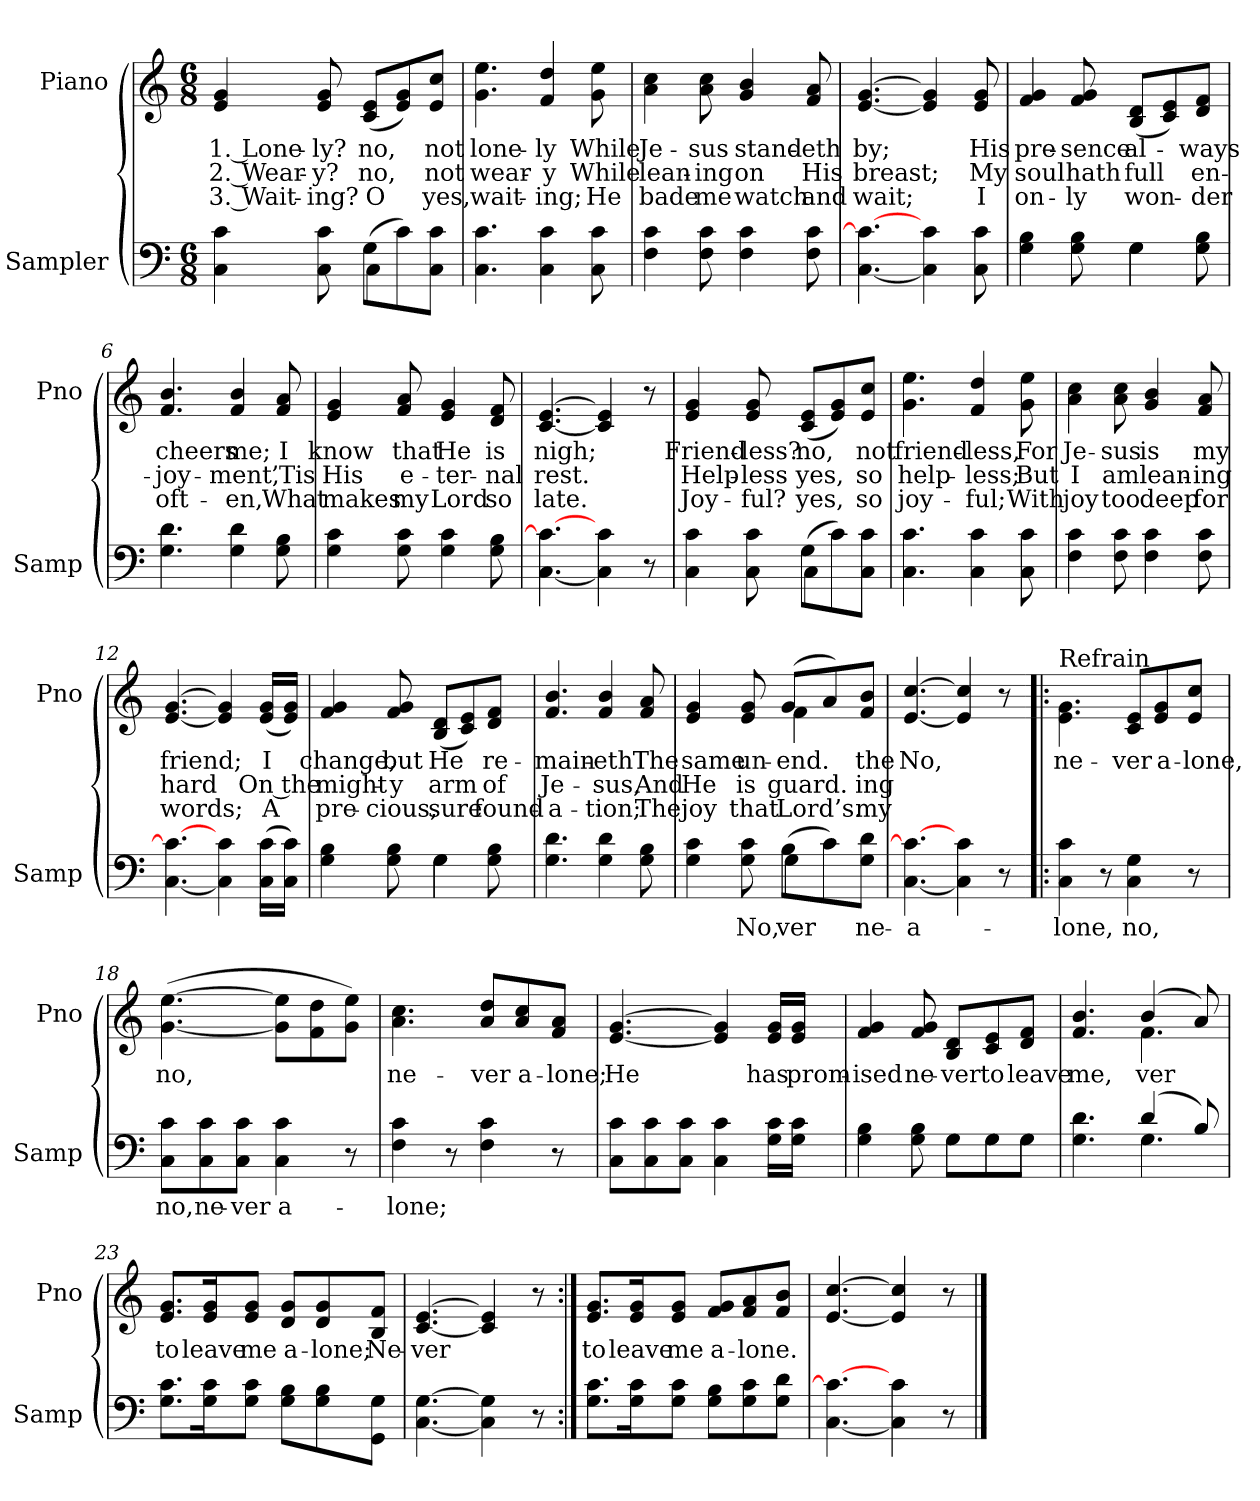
**kern	**text	**kern	**text	**text	**text
*part2	*part2	*part1	*part1	*part1	*part1
*staff2	*staff2	*staff1	*staff1	*staff1	*staff1
*I"Sampler	*	*I"Piano	*	*	*
*I'Samp	*	*I'Pno	*	*	*
*clefF4	*	*clefG2	*	*	*
*M6/8	*	*M6/8	*	*	*
=1	=1	=1	=1	=1	=1
*^	*	*	*	*	*
4C 4c	4.ryy	.	4e 4g	1. Lone-	2. Wear-	3. Wait-
8C 8c	.	.	8e 8g	-ly?	-y?	-ing?
(8G\L	4C	.	(8c/ 8e/L	no,	no,	O
8c\)	.	.	8e/ 8g/)	.	.	.
8C\ 8c\J	8ryy	.	8e/ 8cc/J	not	not	yes,
*v	*v	*	*	*	*	*
=2	=2	=2	=2	=2	=2
4.C 4.c	.	4.g 4.ee	lone-	wear-	wait-
4C 4c	.	4f 4dd	-ly	-y	-ing;
8C 8c	.	8g 8ee	While	While	He
=3	=3	=3	=3	=3	=3
4F 4c	.	4a 4cc	Je-	lean-	bade
8F 8c	.	8a 8cc	-sus	-ing	me
4F 4c	.	4g 4b	stand-	on	watch
8F 8c	.	8f 8a	-eth	His	and
=4	=4	=4	=4	=4	=4
[4.C 4.c_	.	[4.e [4.g	by;	breast;	wait;
4C] 4c	.	4e] 4g]	.	.	.
8C 8c	.	8e 8g	His	My	I
=5	=5	=5	=5	=5	=5
*^	*	*	*	*	*
4G 4B	4.ryy	.	4f 4g	pre-	soul	on-
8G 8B	.	.	8f 8g	-sence	hath	-ly
4G\	4G	.	(8B/ 8d/L	al-	full	won-
.	.	.	8c/ 8e/)	.	.	.
8G 8B	8ryy	.	8d/ 8f/J	-ways	en-	-der
*v	*v	*	*	*	*	*
=6	=6	=6	=6	=6	=6
4.G 4.d	.	4.f 4.b	cheers	-joy-	oft-
4G 4d	.	4f 4b	me;	-ment,	-en,
8G 8B	.	8f 8a	I	’Tis	What
=7	=7	=7	=7	=7	=7
4G 4c	.	4e 4g	know	His	makes
8G 8c	.	8f 8a	that	e-	my
4G 4c	.	4e 4g	He	-ter-	Lord
8G 8B	.	8d 8f	is	-nal	so
=8	=8	=8	=8	=8	=8
[4.C 4.c_	.	[4.c [4.e	nigh;	rest.	late.
4C] 4c	.	4c] 4e]	.	.	.
8r	.	8r	.	.	.
=9	=9	=9	=9	=9	=9
*^	*	*	*	*	*
4C 4c	4.ryy	.	4e 4g	Friend-	Help-	Joy-
8C 8c	.	.	8e 8g	-less?	-less	-ful?
(8G\L	4C	.	(8c/ 8e/L	no,	yes,	yes,
8c\)	.	.	8e/ 8g/)	.	.	.
8C\ 8c\J	8ryy	.	8e/ 8cc/J	not	so	so
*v	*v	*	*	*	*	*
=10	=10	=10	=10	=10	=10
4.C 4.c	.	4.g 4.ee	friend-	help-	joy-
4C 4c	.	4f 4dd	-less,	-less;	-ful;
8C 8c	.	8g 8ee	For	But	With
=11	=11	=11	=11	=11	=11
4F 4c	.	4a 4cc	Je-	I	joy
8F 8c	.	8a 8cc	-sus	am	too
4F 4c	.	4g 4b	is	lean-	deep
8F 8c	.	8f 8a	my	-ing	for
=12	=12	=12	=12	=12	=12
[4.C 4.c_	.	[4.e [4.g	friend;	hard	words;
4C] 4c	.	4e] 4g]	.	.	.
(16C\ 16c\LL	.	(16e/ 16g/LL	I	On the	A
16C\ 16c\JJ)	.	16e/ 16g/JJ)	.	.	.
=13	=13	=13	=13	=13	=13
*^	*	*	*	*	*
4G 4B	4.ryy	.	4f 4g	change,	might-	pre-
8G 8B	.	.	8f 8g	but	-y	-cious,
4G\	4G	.	(8B/ 8d/L	He	arm	sure
.	.	.	8c/ 8e/)	.	.	.
8G 8B	8ryy	.	8d/ 8f/J	re-	of	found-
*v	*v	*	*	*	*	*
=14	=14	=14	=14	=14	=14
4.G 4.d	.	4.f 4.b	-main-	Je-	-a-
4G 4d	.	4f 4b	-eth	-sus,	-tion;
8G 8B	.	8f 8a	The	And	The
=15	=15	=15	=15	=15	=15
*^	*	*^	*	*	*
4G 4c	4.ryy	.	4e 4g	4.ryy	same	He	joy
8G 8c	.	No,	8e 8g	.	un-	is	that
(8B\L	4G	-ver	(8g/L	4f	end.	guard.	Lord’s.
8c\)	.	.	8a/)	.	.	.	.
8G\ 8d\J	8ryy	ne-	8f/ 8b/J	8ryy	the	-ing	my
*v	*v	*	*	*	*	*	*
*	*	*v	*v	*	*	*
=16	=16	=16	=16	=16	=16
[4.C 4.c_	a-	[4.e [4.cc	No,	.	.
4C] 4c	.	4e] 4cc]	.	.	.
8r	.	8r	.	.	.
=17!|:	=17!|:	=17!|:	=17!|:	=17!|:	=17!|:
!	!	!LO:TX:t=Refrain	!	!	!
4C 4c	-lone,	4.e\ 4.g\	ne-	.	.
8r	.	.	.	.	.
4C 4G	no,	8c/ 8e/L	-ver	.	.
.	.	8e/ 8g/	a-	.	.
8r	.	8e/ 8cc/J	-lone,	.	.
=18	=18	=18	=18	=18	=18
8C\ 8c\L	no,	([4.g [4.ee	no,	.	.
8C\ 8c\	ne-	.	.	.	.
8C\ 8c\J	-ver	.	.	.	.
4C 4c	a-	8g]\ 8ee]\L	.	.	.
.	.	8f\ 8dd\	.	.	.
8r	.	8g\ 8ee\J)	.	.	.
=19	=19	=19	=19	=19	=19
4F 4c	-lone;	4.a 4.cc	ne-	.	.
8r	.	.	.	.	.
4F 4c	.	8a/ 8dd/L	-ver	.	.
.	.	8a/ 8cc/	a-	.	.
8r	.	8f/ 8a/J	-lone;	.	.
=20	=20	=20	=20	=20	=20
8C\ 8c\L	.	[4.e [4.g	He	.	.
8C\ 8c\	.	.	.	.	.
8C\ 8c\J	.	.	.	.	.
4C 4c	.	4e] 4g]	.	.	.
16G\ 16c\LL	.	16e/ 16g/LL	has	.	.
16G\ 16c\JJ	.	16e/ 16g/JJ	prom-	.	.
=21	=21	=21	=21	=21	=21
*^	*	*	*	*	*
4G 4B	4.ryy	.	4f 4g	-ised	.	.
8G 8B	.	.	8f 8g	ne-	.	.
8G\L	8G\L	.	8B/ 8d/L	-ver	.	.
8G\	8G\	.	8c/ 8e/	to	.	.
8G\J	8G\J	.	8d/ 8f/J	leave	.	.
=22	=22	=22	=22	=22	=22	=22
*	*	*	*^	*	*	*
4.G 4.d	4.ryy	.	4.f 4.b	4.ryy	me,	.	.
(4d/	4.G	.	(4b/	4.f	-ver	.	.
8B/)	.	.	8a/)	.	.	.	.
*v	*v	*	*	*	*	*	*
*	*	*v	*v	*	*	*
=23	=23	=23	=23	=23	=23
8.G\ 8.c\L	.	8.e/ 8.g/L	to	.	.
16G\ 16c\K	.	16e/ 16g/K	leave	.	.
8G\ 8c\J	.	8e/ 8g/J	me	.	.
8G\ 8B\L	.	8d/ 8g/L	a-	.	.
8G\ 8B\	.	8d/ 8g/	-lone;	.	.
8GG\ 8G\J	.	8B/ 8f/J	Ne-	.	.
=24	=24	=24	=24	=24	=24
[4.C [4.G	.	[4.c [4.e	-ver	.	.
4C] 4G]	.	4c] 4e]	.	.	.
8r	.	8r	.	.	.
=25:|!	=25:|!	=25:|!	=25:|!	=25:|!	=25:|!
8.G\ 8.c\L	.	8.e/ 8.g/L	to	.	.
16G\ 16c\K	.	16e/ 16g/K	leave	.	.
8G\ 8c\J	.	8e/ 8g/J	me	.	.
8G\ 8B\L	.	8f/ 8g/L	a-	.	.
8G\ 8c\	.	8f/ 8a/	-lone.	.	.
8G\ 8d\J	.	8f/ 8b/J	.	.	.
=26	=26	=26	=26	=26	=26
[4.C 4.c_	.	[4.e [4.cc	.	.	.
4C] 4c	.	4e] 4cc]	.	.	.
8r	.	8r	.	.	.
==	==	==	==	==	==
*-	*-	*-	*-	*-	*-
